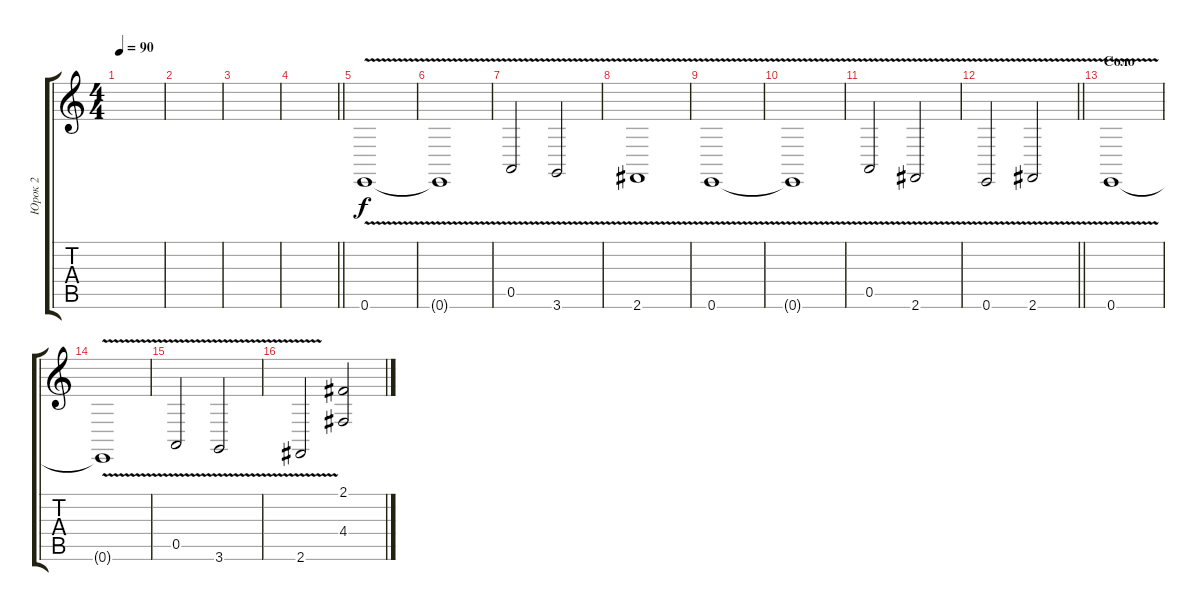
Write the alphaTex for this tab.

\track ("Юрок 2" "Юрок 2") {instrument pad4choir}
\staff {score tabs}
\tuning (E4 B3 G3 D3 A2 E2) {hide}
\ts (4 4)
\tempo 90
\clef g2
\ks c
|
|
|
\barLineRight lightlight
|
0.6{v}.1{volume 12 balance 16 instrument stringensemble1} |
0.6{t}.1 |
0.5{v}.2{balance 8} 3.6{v}.2 |
2.6{v}.1 |
0.6{v}.1 |
0.6{t}.1 |
0.5{v}.2 2.6{v}.2 |
\barLineRight lightlight
0.6{v}.2 2.6{v}.2 |
\section ("" "Соло")
0.6{v}.1{volume 13 balance 16 instrument stringensemble1} |
0.6{t}.1 |
0.5{v}.2{balance 8} 3.6{v}.2 |
2.6{v}.2 (2.1 4.4).2{instrument reversecymbal}
